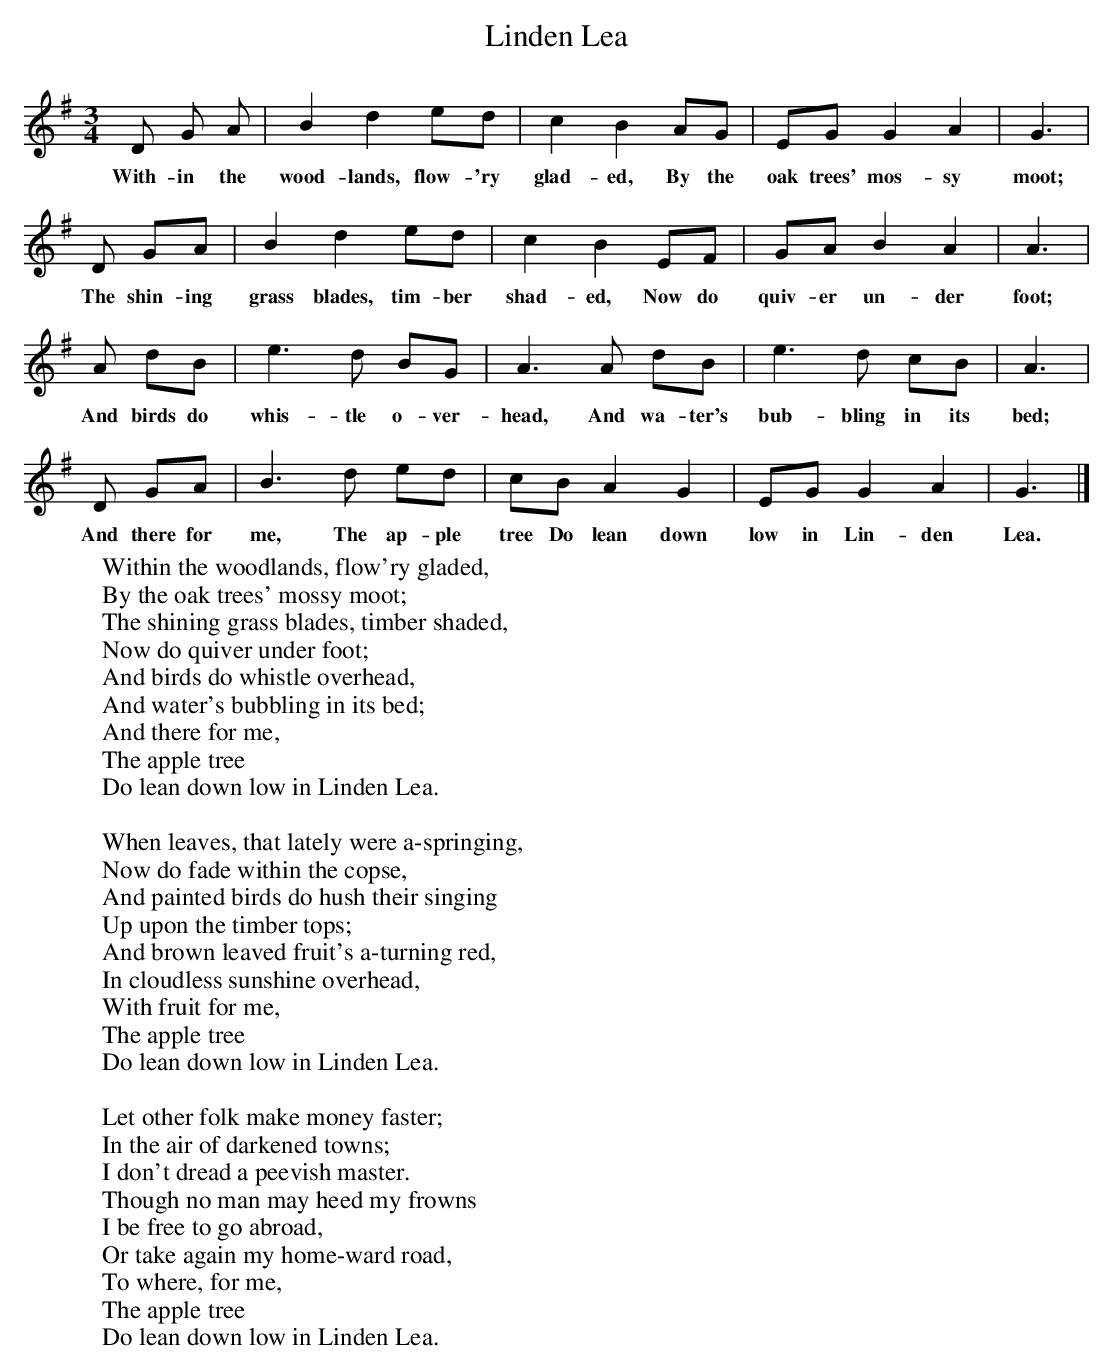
X:1
T:Linden Lea
M:3/4 %Meter
L:1/8 %
K:G
D G A |B2 d2 ed |c2 B2 AG |EG G2 A2 | G3 |
w:With-in the wood-lands, flow-'ry glad-ed, By the oak trees' mos-sy moot;
D GA |B2 d2 ed |c2 B2 EF |GA B2 A2 | A3 |
w:The shin-ing grass blades, tim-ber shad-ed, Now do quiv-er un-der foot;
A dB |e3 d BG |A3 A dB |e3 d cB | A3 |
w:And birds do whis-tle o-ver-head, And wa-ter's bub-bling in its bed;
D GA |B3 d ed |cB A2 G2 |EG G2 A2 | G3 |]
w:And there for me, The ap-ple tree Do lean down low in Lin-den Lea.
W:Within the woodlands, flow'ry gladed,
W:By the oak trees' mossy moot;
W:The shining grass blades, timber shaded,
W:Now do quiver under foot;
W:And birds do whistle overhead,
W:And water's bubbling in its bed;
W:And there for me,
W:The apple tree
W:Do lean down low in Linden Lea.
W:
W:When leaves, that lately were a-springing,
W:Now do fade within the copse,
W:And painted birds do hush their singing
W:Up upon the timber tops;
W:And brown leaved fruit's a-turning red,
W:In cloudless sunshine overhead,
W:With fruit for me,
W:The apple tree
W:Do lean down low in Linden Lea.
W:
W:Let other folk make money faster;
W:In the air of darkened towns;
W:I don't dread a peevish master.
W:Though no man may heed my frowns
W:I be free to go abroad,
W:Or take again my home-ward road,
W:To where, for me,
W:The apple tree
W:Do lean down low in Linden Lea.
